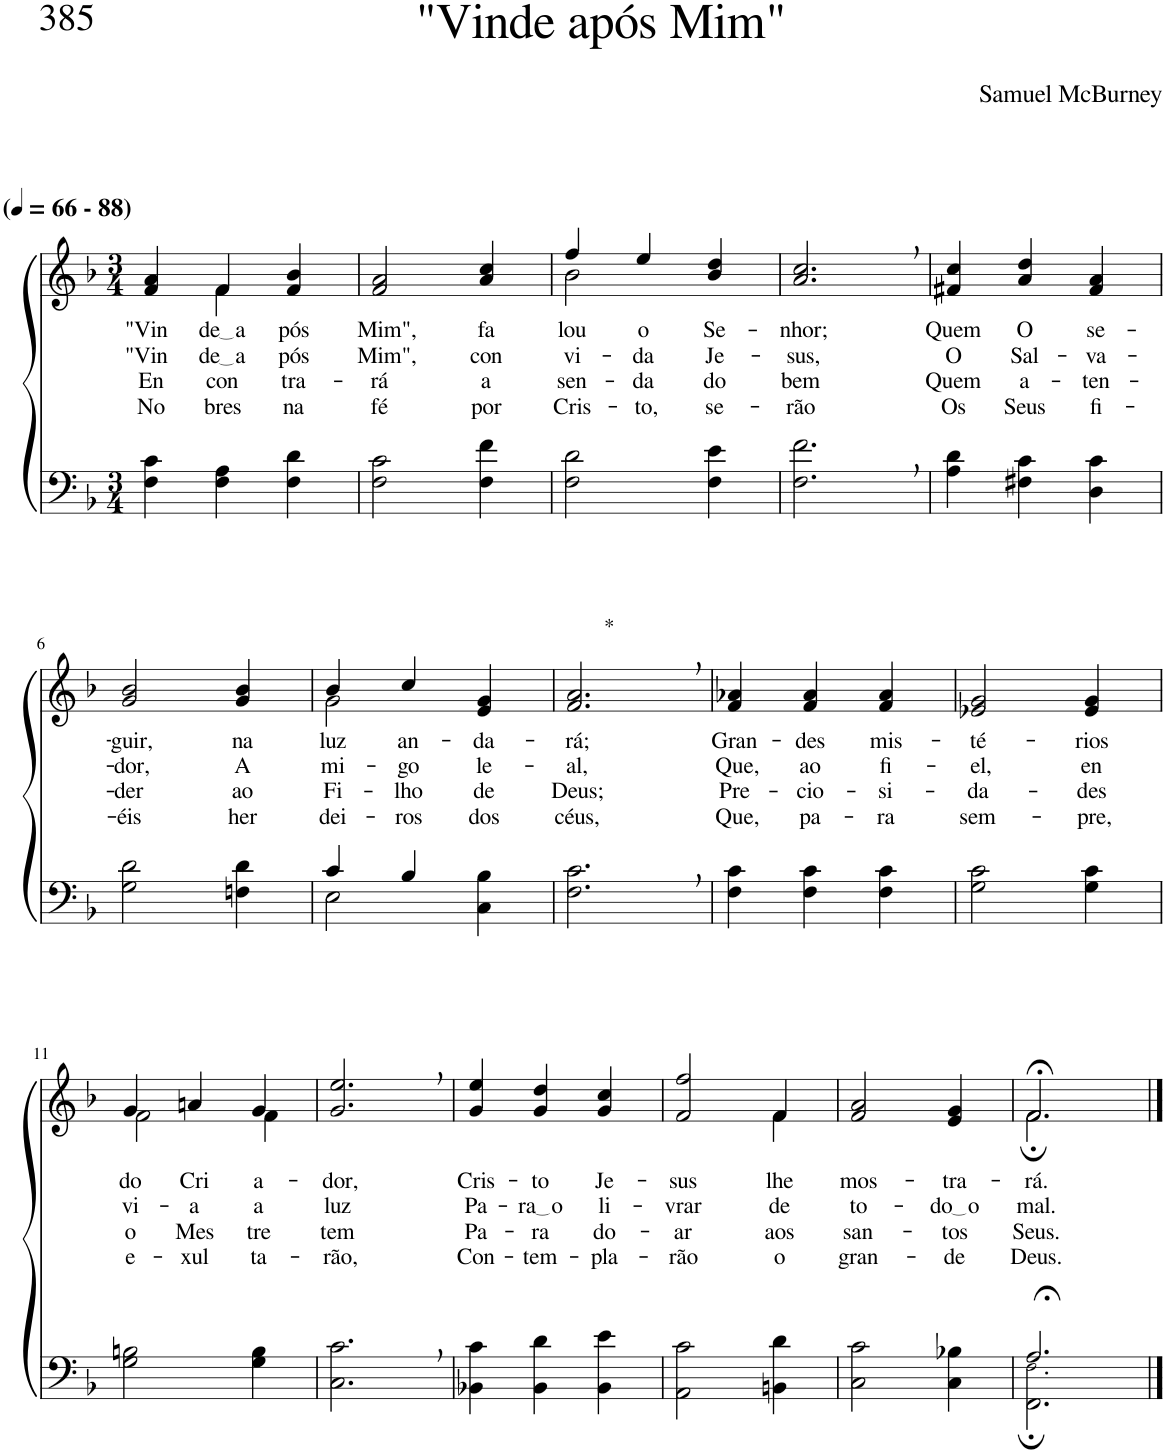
**kern	**kern	**text	**text	**text	**text
*part2	*part1	*part1	*part1	*part1	*part1
*staff2	*staff1	*staff1	*staff1	*staff1	*staff1
*I"Parte III e IV	*I"Parte I e II	*	*	*	*
*clefF4	*clefG2	*	*	*	*
*Trd2c3	*Trd2c3	*	*	*	*
*k[b-]	*k[b-]	*	*	*	*
*M3/4	*M3/4	*	*	*	*
*MM66	*MM66	*	*	*	*
=1	=1	=1	=1	=1	=1
!	!LO:TX:a:B:t=(	!	!	!	!
!	!LO:TX:a:B:t=- 88)	!	!	!	!
!	!	!LO:LY:b	!LO:LY:b	!LO:LY:b	!LO:LY:b
*	*^	*	*	*	*
4F\ 4c\	4f/ 4a/	4ryy	"Vin-	"Vin-	En-	No-
!	!	!	!LO:LY:b	!LO:LY:b	!LO:LY:b	!LO:LY:b
4F\ 4A\	4f/	4f\	de a	de a	-con-	-bres
!	!	!	!LO:LY:b	!LO:LY:b	!LO:LY:b	!LO:LY:b
4F\ 4d\	4f/ 4b-/	4ryy	pós	-pós	tra-	na
=2	=2	=2	=2	=2	=2	=2
!	!	!	!LO:LY:b	!LO:LY:b	!LO:LY:b	!LO:LY:b
*	*v	*v	*	*	*	*
2F\ 2c\	2f/ 2a/	Mim",	Mim",	-rá	fé
!	!	!LO:LY:b	!LO:LY:b	!LO:LY:b	!LO:LY:b
4F\ 4f\	4a/ 4cc/	fa-	con-	a	por
=3	=3	=3	=3	=3	=3
*	*^	*	*	*	*
!	!	!	!LO:LY:b	!LO:LY:b	!LO:LY:b	!LO:LY:b
2F\ 2d\	4ff/	2b-\	-lou	-vi-	-sen-	Cris-
!	!	!	!LO:LY:b	!LO:LY:b	!LO:LY:b	!LO:LY:b
.	4ee/	.	o	-da	-da	to,
!	!	!	!LO:LY:b	!LO:LY:b	!LO:LY:b	!LO:LY:b
4F\ 4e\	4b-/ 4dd/	4ryy	Se-	Je-	do	se-
=4	=4	=4	=4	=4	=4	=4
!	!	!	!LO:LY:b	!LO:LY:b	!LO:LY:b	!LO:LY:b
*	*v	*v	*	*	*	*
2.F\, 2.f\,	2.a/, 2.cc/,	-nhor;	-sus,	bem	-rão
=5	=5	=5	=5	=5	=5
!	!	!LO:LY:b	!LO:LY:b	!LO:LY:b	!LO:LY:b
4A\ 4d\	4f#X/ 4cc/	Quem	O	Quem	Os
!	!	!LO:LY:b	!LO:LY:b	!LO:LY:b	!LO:LY:b
4F#X\ 4c\	4a/ 4dd/	O	Sal-	a-	Seus
!	!	!LO:LY:b	!LO:LY:b	!LO:LY:b	!LO:LY:b
4D\ 4c\	4f#/ 4a/	se-	-va-	-ten-	fi-
!!LO:LB:g=z
=6	=6	=6	=6	=6	=6
!	!	!LO:LY:b	!LO:LY:b	!LO:LY:b	!LO:LY:b
2G\ 2d\	2g/ 2b-/	-guir,	-dor,	-der	-éis
!	!	!LO:LY:b	!LO:LY:b	!LO:LY:b	!LO:LY:b
4Fn\ 4d\	4g/ 4b-/	na	A-	ao	her-
=7	=7	=7	=7	=7	=7
*^	*^	*	*	*	*
!	!	!	!	!LO:LY:b	!LO:LY:b	!LO:LY:b	!LO:LY:b
4c/	2E\	4b-/	2g\	luz	-mi-	Fi-	-dei-
!	!	!	!	!LO:LY:b	!LO:LY:b	!LO:LY:b	!LO:LY:b
4B-/	.	4cc/	.	an-	-go	-lho	-ros
!	!	!	!	!LO:LY:b	!LO:LY:b	!LO:LY:b	!LO:LY:b
4ryy	4C\ 4B-\	4e/ 4g/	4ryy	-da-	le-	de	dos
=8	=8	=8	=8	=8	=8	=8	=8
!	!	!LO:TX:a:t=*	!	!	!	!	!
!	!	!	!	!LO:LY:b	!LO:LY:b	!LO:LY:b	!LO:LY:b
*v	*v	*	*	*	*	*	*
*	*v	*v	*	*	*	*
2.F\, 2.c\,	2.f/, 2.a/,	-rá;	-al,	Deus;	céus,
=9	=9	=9	=9	=9	=9
!	!	!LO:LY:b	!LO:LY:b	!LO:LY:b	!LO:LY:b
4F\ 4c\	4f/ 4a-X/	Gran-	Que,	Pre-	Que,
!	!	!LO:LY:b	!LO:LY:b	!LO:LY:b	!LO:LY:b
4F\ 4c\	4f/ 4a-/	-des	ao	-cio-	pa-
!	!	!LO:LY:b	!LO:LY:b	!LO:LY:b	!LO:LY:b
4F\ 4c\	4f/ 4a-/	mis-	fi-	-si-	-ra
=10	=10	=10	=10	=10	=10
!	!	!LO:LY:b	!LO:LY:b	!LO:LY:b	!LO:LY:b
2G\ 2c\	2e-X/ 2g/	-té-	-el,	-da-	sem-
!	!	!LO:LY:b	!LO:LY:b	!LO:LY:b	!LO:LY:b
4G\ 4c\	4e-/ 4g/	-rios	en-	-des	-pre,
!!LO:LB:g=z
=11	=11	=11	=11	=11	=11
*k[b-]	*k[b-]	*	*	*	*
*	*^	*	*	*	*
!	!	!	!LO:LY:b	!LO:LY:b	!LO:LY:b	!LO:LY:b
2G\ 2Bn\	4g/	2f\	do	-vi-	o	e-
!	!	!	!LO:LY:b	!LO:LY:b	!LO:LY:b	!LO:LY:b
.	4an/	.	Cri-	-a	Mes-	-xul-
!	!	!	!LO:LY:b	!LO:LY:b	!LO:LY:b	!LO:LY:b
4G\ 4B\	4g/	4f\	-a-	a	-tre	-ta-
=12	=12	=12	=12	=12	=12	=12
!	!	!	!LO:LY:b	!LO:LY:b	!LO:LY:b	!LO:LY:b
*	*v	*v	*	*	*	*
2.C\, 2.c\,	2.g/, 2.ee/,	-dor,	luz	tem	-rão,
=13	=13	=13	=13	=13	=13
!	!	!LO:LY:b	!LO:LY:b	!LO:LY:b	!LO:LY:b
4BB-X\ 4c\	4g/ 4ee/	Cris-	Pa-	Pa-	Con-
!	!	!LO:LY:b	!LO:LY:b	!LO:LY:b	!LO:LY:b
4BB-\ 4d\	4g/ 4dd/	-to	ra o	-ra	-tem-
!	!	!LO:LY:b	!LO:LY:b	!LO:LY:b	!LO:LY:b
4BB-\ 4e\	4g/ 4cc/	Je-	li-	do-	-pla-
=14	=14	=14	=14	=14	=14
!	!	!LO:LY:b	!LO:LY:b	!LO:LY:b	!LO:LY:b
*	*^	*	*	*	*
2AA\ 2c\	2f/ 2ff/	2ryy	-sus	-vrar	-ar	-rão
!	!	!	!LO:LY:b	!LO:LY:b	!LO:LY:b	!LO:LY:b
4BBn\ 4d\	4f/	4f\	lhe	de	aos	o
=15	=15	=15	=15	=15	=15	=15
!	!	!	!LO:LY:b	!LO:LY:b	!LO:LY:b	!LO:LY:b
*	*v	*v	*	*	*	*
2C\ 2c\	2f/ 2a/	mos-	to-	san-	gran-
!	!	!LO:LY:b	!LO:LY:b	!LO:LY:b	!LO:LY:b
4C\ 4B-X\	4e/ 4g/	-tra-	do o	-tos	-de
=16	=16	=16	=16	=16	=16
*^	*	*	*	*	*
!	!	!	!LO:LY:b	!LO:LY:b	!LO:LY:b	!LO:LY:b
*	*	*^	*	*	*	*
2.A;</	2.FF\; 2.F!\;	2.f;<\	2.f;/	-rá.	mal.	Seus.	Deus.
*v	*v	*	*	*	*	*	*
*	*v	*v	*	*	*	*
==	==	==	==	==	==
*-	*-	*-	*-	*-	*-
